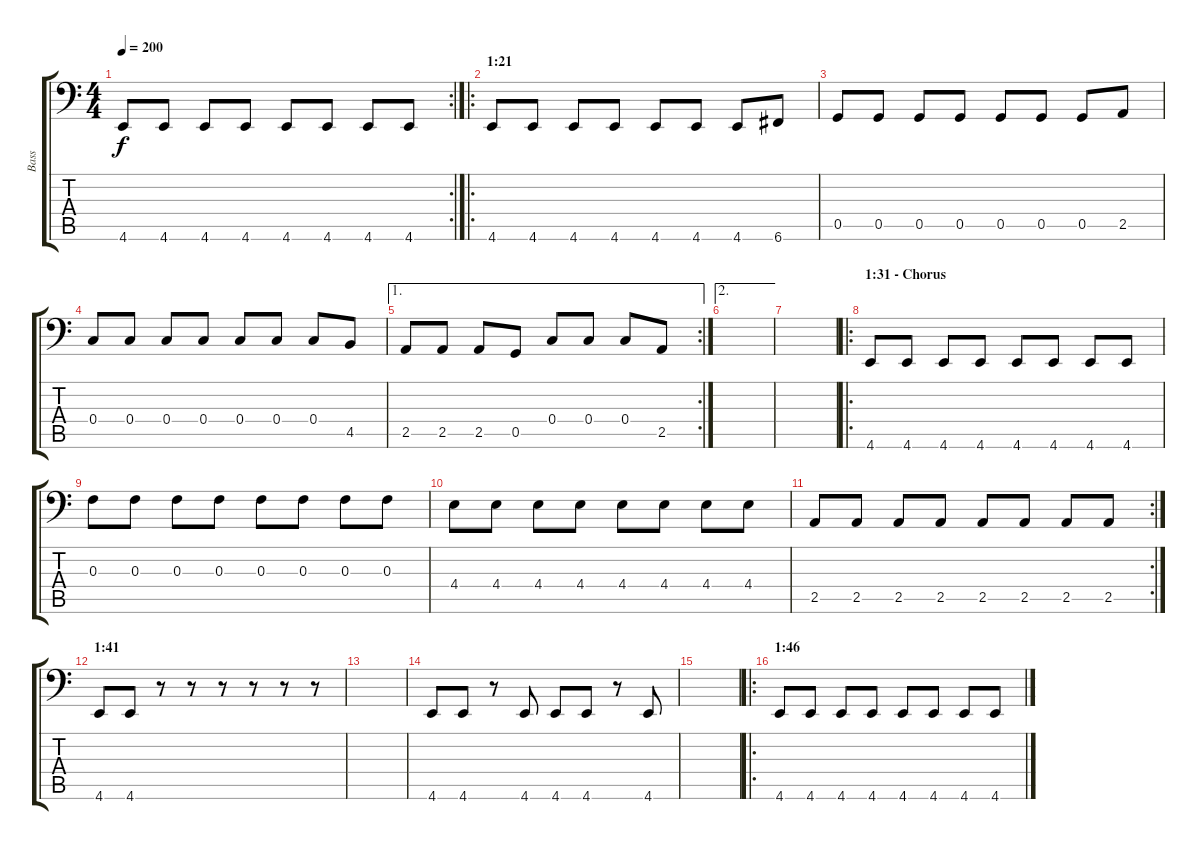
\track ("Bass" "Bass") {instrument electricbasspick}
\staff {score tabs}
\tuning (D3 A2 F2 C2 G1 C1) {hide}
\rc 2
\ts (4 4)
\tempo 200
\clef f4
\ks c
4.6.8{dy f} 4.6.8 4.6.8 4.6.8 4.6.8 4.6.8 4.6.8 4.6.8 |
\ro
\section ("" "1:21")
4.6.8 4.6.8 4.6.8 4.6.8 4.6.8 4.6.8 4.6.8 6.6.8 |
0.5.8 0.5.8 0.5.8 0.5.8 0.5.8 0.5.8 0.5.8 2.5.8 |
0.4.8 0.4.8 0.4.8 0.4.8 0.4.8 0.4.8 0.4.8 4.5.8 |
\ae 1
\rc 2
2.5.8 2.5.8 2.5.8 0.5.8 0.4.8 0.4.8 0.4.8 2.5.8 |
\ae 2
|
|
\ro
\section ("" "1:31 - Chorus")
4.6.8 4.6.8 4.6.8 4.6.8 4.6.8 4.6.8 4.6.8 4.6.8 |
0.3.8 0.3.8 0.3.8 0.3.8 0.3.8 0.3.8 0.3.8 0.3.8 |
4.4.8 4.4.8 4.4.8 4.4.8 4.4.8 4.4.8 4.4.8 4.4.8 |
\rc 2
2.5.8 2.5.8 2.5.8 2.5.8 2.5.8 2.5.8 2.5.8 2.5.8 |
\section ("" "1:41")
4.6.8 4.6.8 r.8 r.8 r.8 r.8 r.8 r.8 |
|
4.6.8 4.6.8 r.8 4.6.8 4.6.8 4.6.8 r.8 4.6.8 |
|
\ro
\section ("" "1:46")
4.6.8 4.6.8 4.6.8 4.6.8 4.6.8 4.6.8 4.6.8 4.6.8
